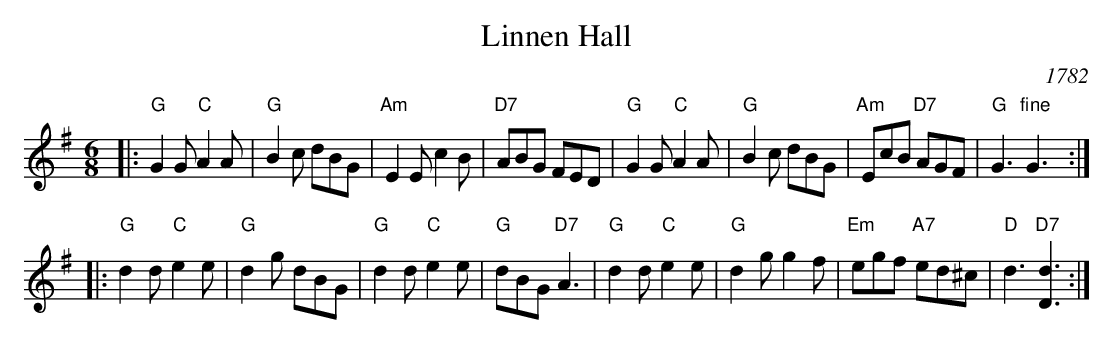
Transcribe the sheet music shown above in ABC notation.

X:1
T: Linnen Hall
O: 1782
M: 6/8
L: 1/8
K: G
|: "G"G2G "C"A2A | "G"B2c dBG | "Am"E2E c2B  | "D7"ABG FED \
|  "G"G2G "C"A2A | "G"B2c dBG | "Am"EcB "D7"AGF  | "G"G3 "fine"G3 :|
|: "G"d2d "C"e2e | "G"d2g dBG | "G"d2d "C"e2e  | "G"dBG "D7"A3  \
|  "G"d2d "C"e2e | "G"d2g g2f | "Em"egf "A7"ed^c | "D"d3 "D7"[d3D3] :|
